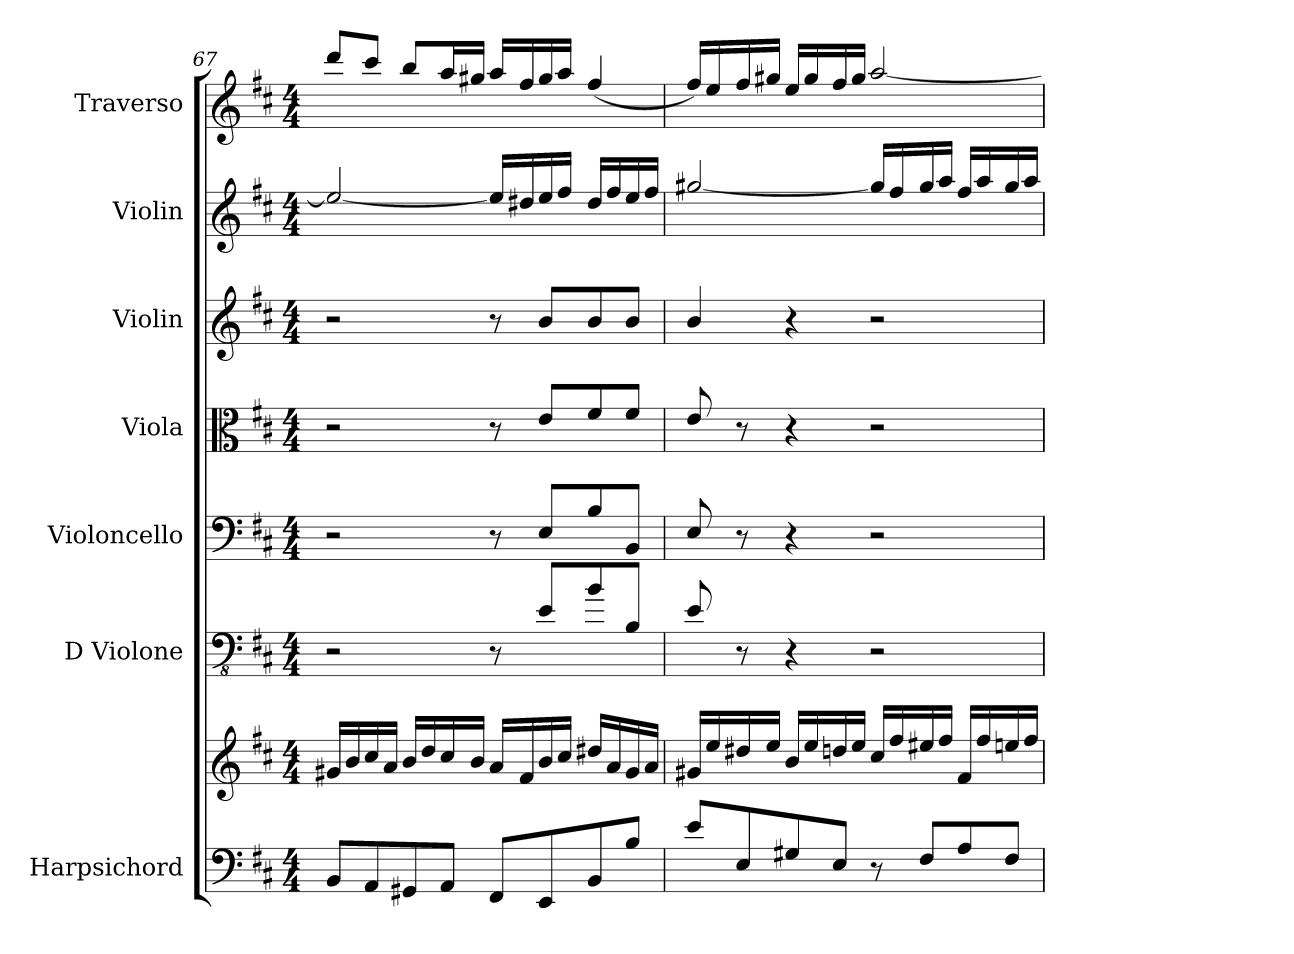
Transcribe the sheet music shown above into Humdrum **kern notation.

**kern	**kern	**kern	**kern	**kern	**kern	**kern	**kern
*part7	*part7	*part6	*part5	*part4	*part3	*part2	*part1
*staff8	*staff7	*staff6	*staff5	*staff4	*staff3	*staff2	*staff1
*I"Harpsichord	*	*I"D Violone	*I"Violoncello	*I"Viola	*I"Violin	*I"Violin	*I"Traverso
*I'Hch.	*	*I'D Vne.	*I'Vc.	*I'Vla.	*I'Vln.	*I'Vln.	*I'Trv.
!!LO:PB:g=z
*clefF4	*clefG2	*clefFv4	*clefF4	*clefC3	*clefG2	*clefG2	*clefG2
*	*	*ITrd7c12	*	*	*	*	*
*k[f#c#]	*k[f#c#]	*k[f#c#]	*k[f#c#]	*k[f#c#]	*k[f#c#]	*k[f#c#]	*k[f#c#]
*M4/4	*M4/4	*M4/4	*M4/4	*M4/4	*M4/4	*M4/4	*M4/4
=67	=67	=67	=67	=67	=67	=67	=67
8BB/L	16g#X/LL	2r	2r	2r	2r	2ee/_	8ddd/L
.	16b/	.	.	.	.	.	.
8AA/	16cc#/	.	.	.	.	.	8ccc#/J
.	16a/JJ	.	.	.	.	.	.
8GG#X/	16b/LL	.	.	.	.	.	8bb/L
.	16dd/	.	.	.	.	.	.
8AA/J	16cc#/	.	.	.	.	.	16aa/L
.	16b/JJ	.	.	.	.	.	16gg#X/JJ
8FF#/L	16a/LL	8r	8r	8r	8r	16ee/LL]	16aa/LL
.	16f#/	.	.	.	.	16dd#X/	16ff#/
8EE/	16b/	8EE/L	8E/L	8e/L	8b/L	16ee/	16gg#/
.	16cc#/JJ	.	.	.	.	16ff#/JJ	16aa/JJ
8BB/	16dd#X/LL	8BB/	8B/	8f#/	8b/	16dd#/LL	(<4ff#/
.	16a/	.	.	.	.	16ff#/	.
8B/J	16g#/	8BBB/J	8BB/J	8f#/J	8b/J	16ee/	.
.	16a/JJ	.	.	.	.	16ff#/JJ	.
=68	=68	=68	=68	=68	=68	=68	=68
8e/L	16g#X/LL	8EE/	8E/	8e/	4b/	[2gg#X/	16ff#/LL)
.	16ee/	.	.	.	.	.	16ee/
8E/	16dd#X/	8r	8r	8r	.	.	16ff#/
.	16ee/JJ	.	.	.	.	.	16gg#X/JJ
8G#X/	16b/LL	4r	4r	4r	4r	.	16ee/LL
.	16ee/	.	.	.	.	.	16gg#/
8E/J	16ddn/	.	.	.	.	.	16ff#/
.	16ee/JJ	.	.	.	.	.	16gg#/JJ
8r	16cc#/LL	2r	2r	2r	2r	16gg#/LL]	[2aa/
.	16ff#/	.	.	.	.	16ff#/	.
8F#/L	16ee#X/	.	.	.	.	16gg#/	.
.	16ff#/JJ	.	.	.	.	16aa/JJ	.
8A/	16f#/LL	.	.	.	.	16ff#/LL	.
.	16ff#/	.	.	.	.	16aa/	.
8F#/J	16een/	.	.	.	.	16gg#/	.
.	16ff#/JJ	.	.	.	.	16aa/JJ	.
=	=	=	=	=	=	=	=
*-	*-	*-	*-	*-	*-	*-	*-
